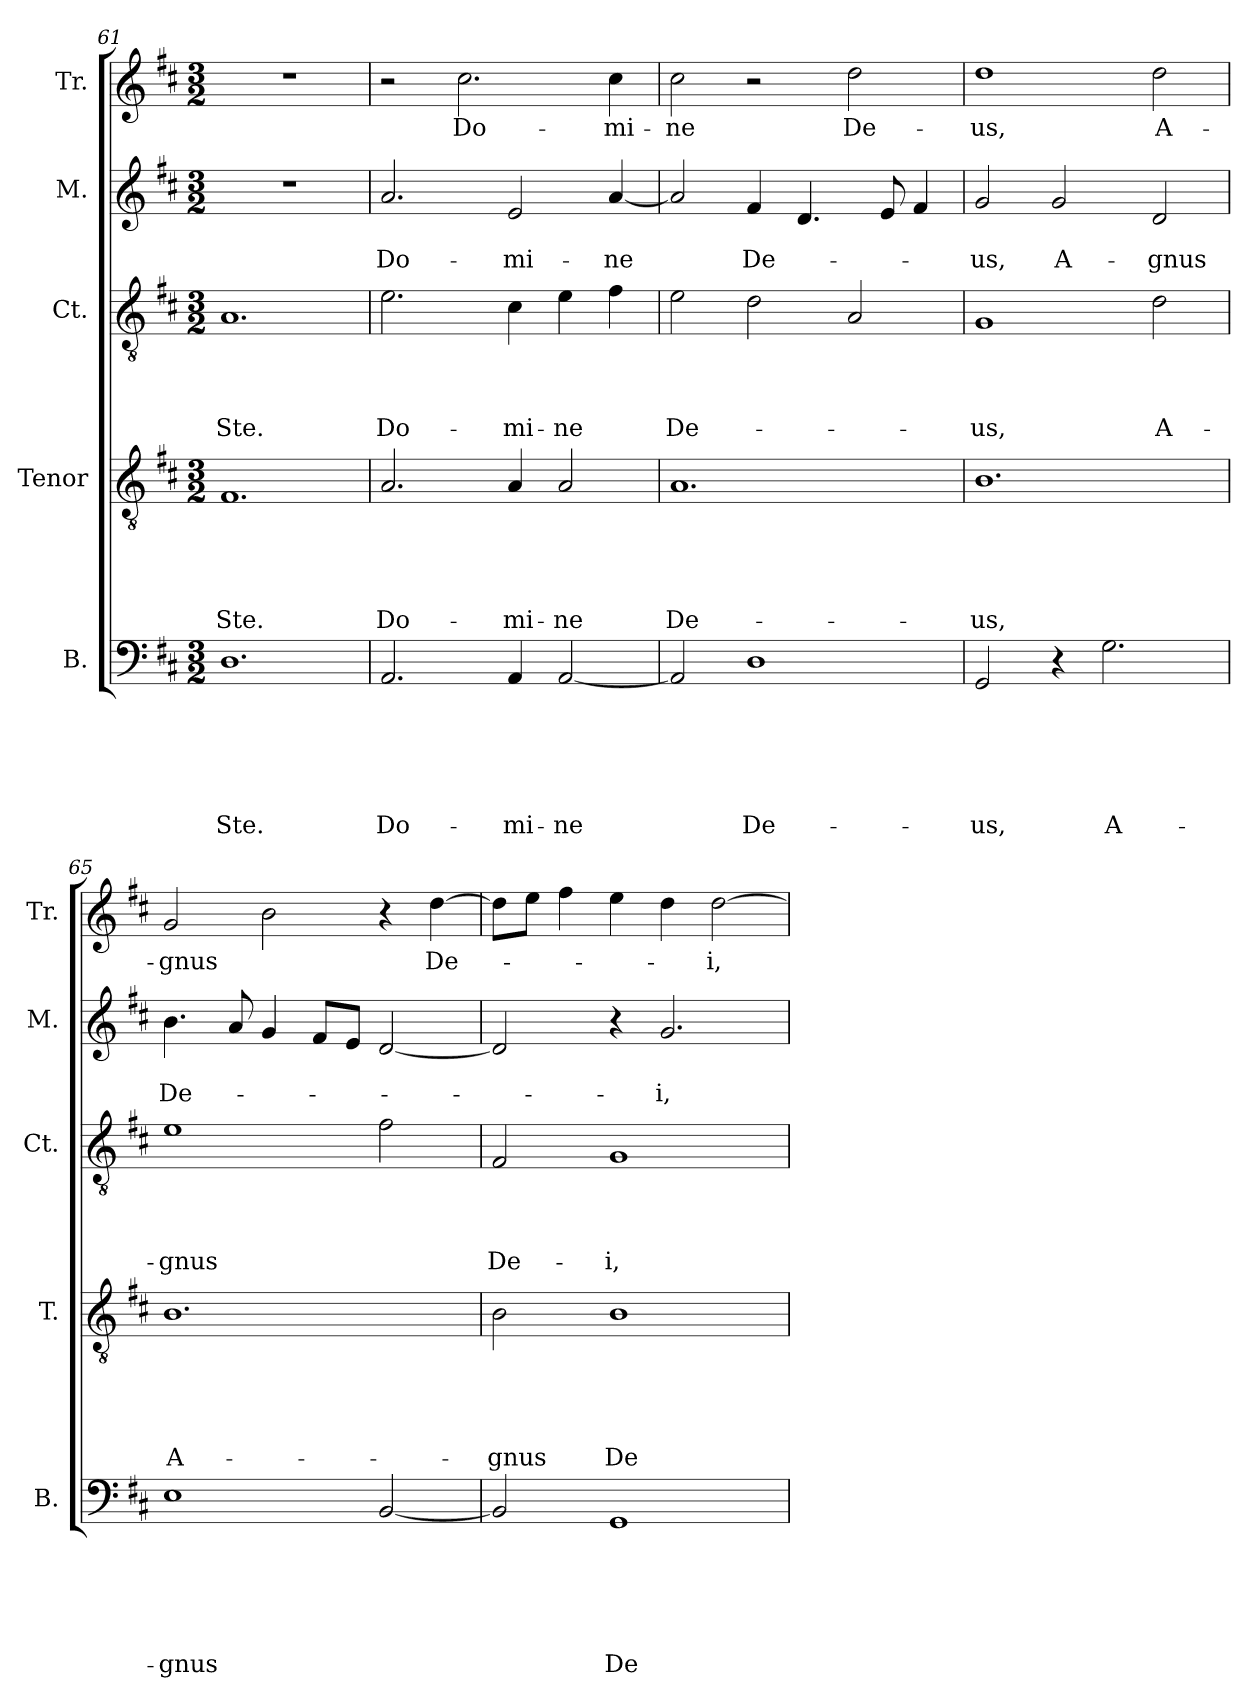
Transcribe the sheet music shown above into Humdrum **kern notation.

**kern	**text	**text	**text	**text	**text	**text	**kern	**text	**text	**text	**text	**text	**kern	**text	**text	**text	**text	**kern	**text	**text	**kern	**text
*part5	*part5	*part5	*part5	*part5	*part5	*part5	*part4	*part4	*part4	*part4	*part4	*part4	*part3	*part3	*part3	*part3	*part3	*part2	*part2	*part2	*part1	*part1
*staff5	*staff5	*staff5	*staff5	*staff5	*staff5	*staff5	*staff4	*staff4	*staff4	*staff4	*staff4	*staff4	*staff3	*staff3	*staff3	*staff3	*staff3	*staff2	*staff2	*staff2	*staff1	*staff1
*I"B.	*	*	*	*	*	*	*I"Tenor	*	*	*	*	*	*I"Ct.	*	*	*	*	*I"M.	*	*	*I"Tr.	*
*I'B.	*	*	*	*	*	*	*I'T.	*	*	*	*	*	*I'Ct.	*	*	*	*	*I'M.	*	*	*I'Tr.	*
*clefF4	*	*	*	*	*	*	*clefGv2	*	*	*	*	*	*clefGv2	*	*	*	*	*clefG2	*	*	*clefG2	*
*k[f#c#]	*	*	*	*	*	*	*k[f#c#]	*	*	*	*	*	*k[f#c#]	*	*	*	*	*k[f#c#]	*	*	*k[f#c#]	*
*D:	*	*	*	*	*	*	*D:	*	*	*	*	*	*D:	*	*	*	*	*D:	*	*	*D:	*
*M3/2	*	*	*	*	*	*	*M3/2	*	*	*	*	*	*M3/2	*	*	*	*	*M3/2	*	*	*M3/2	*
=61	=61	=61	=61	=61	=61	=61	=61	=61	=61	=61	=61	=61	=61	=61	=61	=61	=61	=61	=61	=61	=61	=61
!	!	!	!	!	!	!LO:LY:b	!	!	!	!	!	!LO:LY:b	!	!	!	!	!LO:LY:b	!LO:N:vis=1	!	!	!LO:N:vis=1	!
1.D	.	.	.	.	.	-Ste.	1.F#	.	.	.	.	Ste.	1.A	.	.	.	Ste.	1.r	.	.	1.r	.
=62	=62	=62	=62	=62	=62	=62	=62	=62	=62	=62	=62	=62	=62	=62	=62	=62	=62	=62	=62	=62	=62	=62
!	!	!	!	!	!	!LO:LY:b	!	!	!	!	!	!LO:LY:b	!	!	!	!	!LO:LY:b	!	!	!LO:LY:b	!	!
2.AA/	.	.	.	.	.	Do-	2.A/	.	.	.	.	Do-	2.e\	.	.	.	Do-	2.a/	.	Do-	2r	.
!	!	!	!	!	!	!	!	!	!	!	!	!	!	!	!	!	!	!	!	!	!	!LO:LY:b
.	.	.	.	.	.	.	.	.	.	.	.	.	.	.	.	.	.	.	.	.	2.cc#\	Do-
!	!	!	!	!	!	!LO:LY:b	!	!	!	!	!	!LO:LY:b	!	!	!	!	!LO:LY:b	!	!	!LO:LY:b	!	!
4AA/	.	.	.	.	.	-mi-	4A/	.	.	.	.	-mi-	4c#\	.	.	.	-mi-	2e/	.	-mi-	.	.
!	!	!	!	!	!	!LO:LY:b	!	!	!	!	!	!LO:LY:b:rj	!	!	!	!	!LO:LY:b	!	!	!	!	!
[<2AA/	.	.	.	.	.	-ne	2A/	.	.	.	.	-ne	4e\	.	.	.	-ne	.	.	.	.	.
!	!	!	!	!	!	!	!	!	!	!	!	!	!	!	!	!	!	!	!	!LO:LY:b	!	!LO:LY:b
.	.	.	.	.	.	.	.	.	.	.	.	.	4f#\	.	.	.	.	[<4a/	.	-ne	4cc#\	-mi-
=63	=63	=63	=63	=63	=63	=63	=63	=63	=63	=63	=63	=63	=63	=63	=63	=63	=63	=63	=63	=63	=63	=63
!	!	!	!	!	!	!	!	!	!	!	!	!LO:LY:b	!	!	!	!	!LO:LY:b	!	!	!	!	!LO:LY:b
2AA/]	.	.	.	.	.	.	1.A	.	.	.	.	De-	2e\	.	.	.	De-	2a/]	.	.	2cc#\	-ne
!	!	!	!	!	!	!LO:LY:b	!	!	!	!	!	!	!	!	!	!	!	!	!	!LO:LY:b	!	!
1D	.	.	.	.	.	De-	.	.	.	.	.	.	2d\	.	.	.	.	4f#/	.	De-	2r	.
.	.	.	.	.	.	.	.	.	.	.	.	.	.	.	.	.	.	4.d/	.	.	.	.
!	!	!	!	!	!	!	!	!	!	!	!	!	!	!	!	!	!	!	!	!	!	!LO:LY:b
.	.	.	.	.	.	.	.	.	.	.	.	.	2A/	.	.	.	.	.	.	.	2dd\	De-
.	.	.	.	.	.	.	.	.	.	.	.	.	.	.	.	.	.	8e/	.	.	.	.
.	.	.	.	.	.	.	.	.	.	.	.	.	.	.	.	.	.	4f#/	.	.	.	.
=64	=64	=64	=64	=64	=64	=64	=64	=64	=64	=64	=64	=64	=64	=64	=64	=64	=64	=64	=64	=64	=64	=64
!	!	!	!	!	!	!LO:LY:b	!	!	!	!	!	!LO:LY:b	!	!	!	!	!LO:LY:b	!	!	!LO:LY:b	!	!LO:LY:b
2GG/	.	.	.	.	.	-us,	1.B	.	.	.	.	-us,	1G	.	.	.	-us,	2g/	.	-us,	1dd	-us,
!	!	!	!	!	!	!	!	!	!	!	!	!	!	!	!	!	!	!	!	!LO:LY:b	!	!
4r	.	.	.	.	.	.	.	.	.	.	.	.	.	.	.	.	.	2g/	.	A-	.	.
!	!	!	!	!	!	!LO:LY:b	!	!	!	!	!	!	!	!	!	!	!	!	!	!	!	!
2.G\	.	.	.	.	.	A-	.	.	.	.	.	.	.	.	.	.	.	.	.	.	.	.
!	!	!	!	!	!	!	!	!	!	!	!	!	!	!	!	!	!LO:LY:b	!	!	!LO:LY:b	!	!LO:LY:b
.	.	.	.	.	.	.	.	.	.	.	.	.	2d\	.	.	.	A-	2d/	.	-gnus	2dd\	A-
!!LO:LB:g=z
=65	=65	=65	=65	=65	=65	=65	=65	=65	=65	=65	=65	=65	=65	=65	=65	=65	=65	=65	=65	=65	=65	=65
!	!	!	!	!	!	!LO:LY:b	!	!	!	!	!	!LO:LY:b	!	!	!	!	!LO:LY:b	!	!	!LO:LY:b	!	!LO:LY:b
1E	.	.	.	.	.	-gnus	1.B	.	.	.	.	A-	1e	.	.	.	-gnus	4.b\	.	De-	2g/	-gnus
.	.	.	.	.	.	.	.	.	.	.	.	.	.	.	.	.	.	8a/	.	.	.	.
.	.	.	.	.	.	.	.	.	.	.	.	.	.	.	.	.	.	4g/	.	.	2b\	.
.	.	.	.	.	.	.	.	.	.	.	.	.	.	.	.	.	.	8f#/L	.	.	.	.
.	.	.	.	.	.	.	.	.	.	.	.	.	.	.	.	.	.	8e/J	.	.	.	.
[<2BB/	.	.	.	.	.	.	.	.	.	.	.	.	2f#\	.	.	.	.	[<2d/	.	.	4r	.
!	!	!	!	!	!	!	!	!	!	!	!	!	!	!	!	!	!	!	!	!	!	!LO:LY:b
.	.	.	.	.	.	.	.	.	.	.	.	.	.	.	.	.	.	.	.	.	[>4dd\	De-
=66	=66	=66	=66	=66	=66	=66	=66	=66	=66	=66	=66	=66	=66	=66	=66	=66	=66	=66	=66	=66	=66	=66
!	!	!	!	!	!	!	!	!	!	!	!	!LO:LY:b	!	!	!	!	!LO:LY:b	!	!	!	!	!
2BB/]	.	.	.	.	.	.	2B\	.	.	.	.	-gnus	2F#/	.	.	.	De-	2d/]	.	.	8dd\L]	.
.	.	.	.	.	.	.	.	.	.	.	.	.	.	.	.	.	.	.	.	.	8ee\J	.
.	.	.	.	.	.	.	.	.	.	.	.	.	.	.	.	.	.	.	.	.	4ff#\	.
!	!	!	!	!	!	!LO:LY:b	!	!	!	!	!	!LO:LY:b	!	!	!	!	!LO:LY:b	!	!	!	!	!
1GG	.	.	.	.	.	De-	1B	.	.	.	.	De-	1G	.	.	.	-i,	4r	.	.	4ee\	.
!	!	!	!	!	!	!	!	!	!	!	!	!	!	!	!	!	!	!	!	!LO:LY:b	!	!
.	.	.	.	.	.	.	.	.	.	.	.	.	.	.	.	.	.	2.g/	.	-i,	4dd\	.
!	!	!	!	!	!	!	!	!	!	!	!	!	!	!	!	!	!	!	!	!	!	!LO:LY:b
.	.	.	.	.	.	.	.	.	.	.	.	.	.	.	.	.	.	.	.	.	[>2dd\	-i,
=	=	=	=	=	=	=	=	=	=	=	=	=	=	=	=	=	=	=	=	=	=	=
*-	*-	*-	*-	*-	*-	*-	*-	*-	*-	*-	*-	*-	*-	*-	*-	*-	*-	*-	*-	*-	*-	*-
